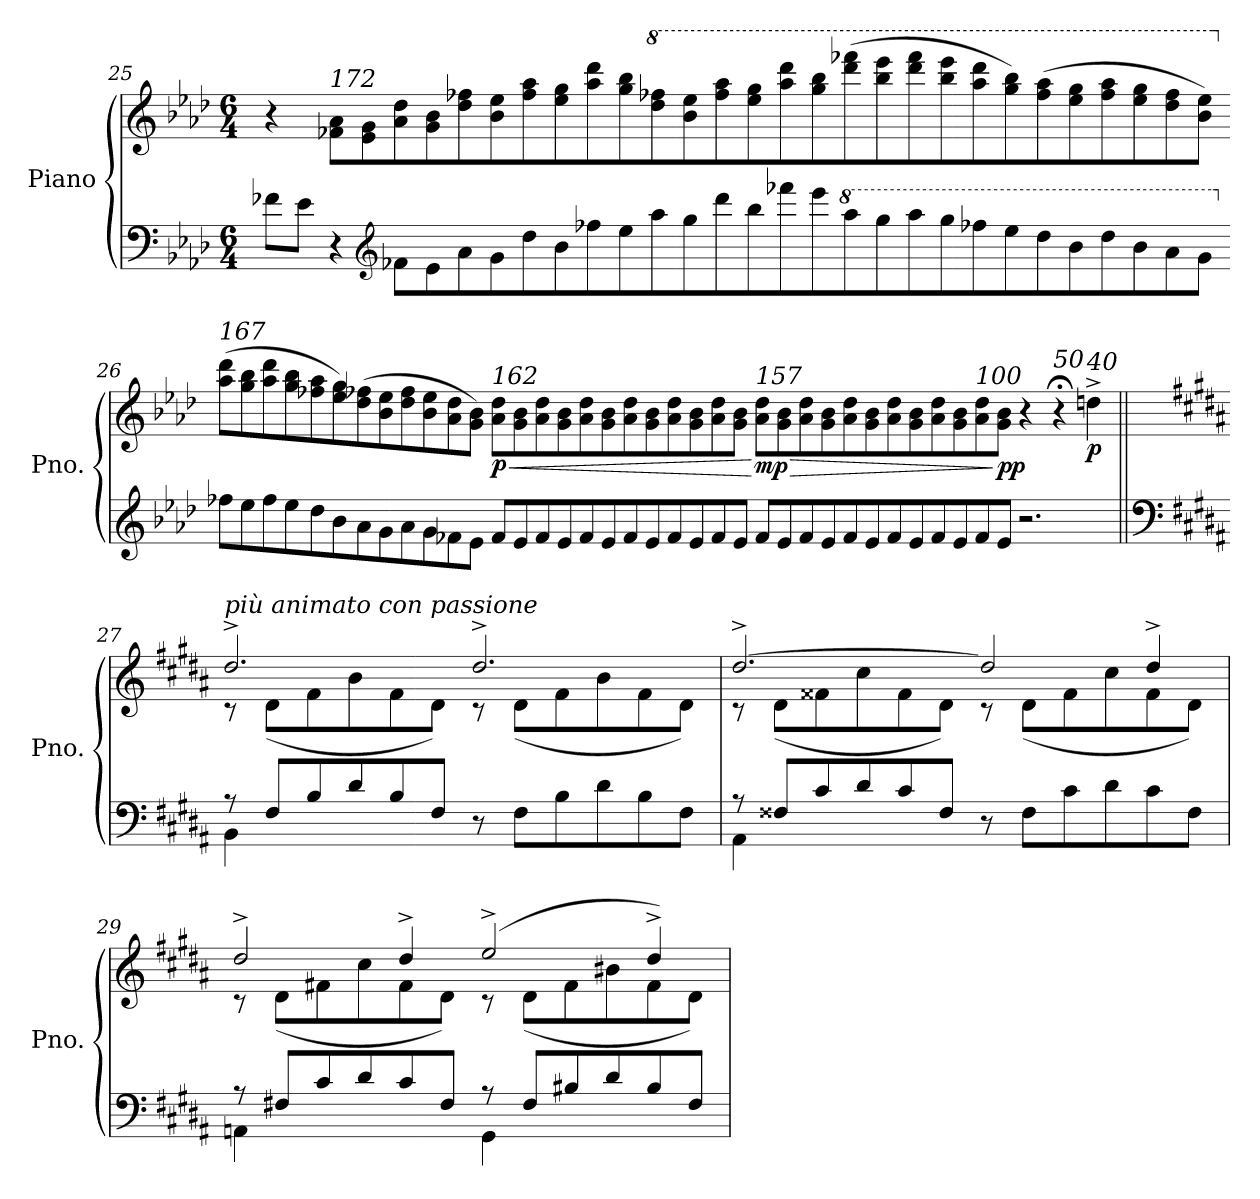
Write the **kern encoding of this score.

**kern	**kern	**dynam
*part1	*part1	*part1
*staff2	*staff1	*staff1/2
*I"Piano	*	*
*I'Pno.	*	*
*clefF4	*clefG2	*
*k[b-e-a-d-]	*k[b-e-a-d-]	*
*M6/4	*M6/4	*
=25	=25	=25
8f-X\	4r	.
8e-\J	.	.
!	!LO:TX:a:i:t=172	!
4r	8f-X!\ 8a-!\L	.
.	8e-!\ 8g!\	.
*clefG2	*	*
8f-X!\L	8a-!\ 8dd-!\	.
8e-!\	8g!\ 8b-!\	.
8a-!\	8dd-!\ 8ff-X!\	.
8g!\	8b-!\ 8ee-!\	.
8dd-!\	8ff-!\ 8aa-!\	.
8b-!\	8ee-!\ 8gg!\	.
8ff-X!\	8aa-!\ 8ddd-!\	.
8ee-!\	8gg!\ 8bb-!\	.
*	*8va	*
8aa-!\	8ddd-!\ 8fff-X!\	.
8gg!\	8bb-!\ 8eee-!\	.
8ddd-!\	8fff-!\ 8aaa-!\	.
8bb-!\	8eee-!\ 8ggg!\	.
8fff-X!\	8aaa-!\ 8dddd-!\	.
8eee-!\	8ggg!\ 8bbb-!\	.
*8va	*	*
8aaa-!\	(>8dddd-!\ 8ffff-X!\	.
8ggg!\	8bbb-!\ 8eeee-!\	.
8aaa-!\	8dddd-!\ 8ffff-!\	.
8ggg!\	8bbb-!\ 8eeee-!\	.
8fff-X!\	8aaa-!\ 8dddd-!\	.
8eee-!\	8ggg!\ 8bbb-!\)	.
8ddd-!\	(>8fff-!\ 8aaa-!\	.
8bb-!\	8eee-!\ 8ggg!\	.
8ddd-!\	8fff-!\ 8aaa-!\	.
8bb-!\	8eee-!\ 8ggg!\	.
8aa-!\	8ddd-!\ 8fff-!\	.
8gg!\J	8bb-!\ 8eee-!\J)	.
!!LO:LB:g=z
=26-	=26-	=26-
*X8va	*	*
*	*X8va	*
!	!LO:TX:a:i:t=167	!
8ff-X!\L	(>8aa-!\ 8ddd-!\L	.
8ee-!\	8gg!\ 8bb-!\	.
8ff-!\	8aa-!\ 8ddd-!\	.
8ee-!\	8gg!\ 8bb-!\	.
8dd-!\	8ff-X!\ 8aa-!\	.
8b-!\	8ee-!\ 8gg!\)	.
8a-!\	(>8dd-!\ 8ff-X!\	.
8g!\	8b-!\ 8ee-!\	.
8a-!\	8dd-!\ 8ff-!\	.
8g!\	8b-!\ 8ee-!\	.
8f-X!\	8a-!\ 8dd-!\	.
8e-!\J	8g!\ 8b-!\J)	.
!	!LO:TX:a:i:t=162	!
!	!	!LO:HP:b
!	!	!LO:DY:n=1:b
8f-!/L	8a-!\ 8dd-!\L	< p
8e-!/	8g!\ 8b-!\	.
8f-!/	8a-!\ 8dd-!\	.
8e-!/	8g!\ 8b-!\	.
8f-!/	8a-!\ 8dd-!\	.
8e-!/	8g!\ 8b-!\	.
8f-!/	8a-!\ 8dd-!\	.
8e-!/	8g!\ 8b-!\	.
8f-!/	8a-!\ 8dd-!\	.
8e-!/	8g!\ 8b-!\	.
8f-!/	8a-!\ 8dd-!\	.
8e-!/J	8g!\ 8b-!\J	.
!	!LO:TX:a:i:t=157	!
!	!	!LO:HP:n=1:b
!	!	!LO:DY:n=2:b
8f-!/L	8a-!\ 8dd-!\L	[ > mp
8e-!/	8g!\ 8b-!\	.
8f-!/	8a-!\ 8dd-!\	.
8e-!/	8g!\ 8b-!\	.
8f-!/	8a-!\ 8dd-!\	.
8e-!/	8g!\ 8b-!\	.
8f-!/	8a-!\ 8dd-!\	.
8e-!/	8g!\ 8b-!\	.
8f-!/	8a-!\ 8dd-!\	.
8e-!/	8g!\ 8b-!\	.
!	!LO:TX:a:i:t=100	!
8f-!/	8a-!\ 8dd-!\	.
!	!	!LO:DY:n=3:b
8e-!/J	8g!\ 8b-!\J	] pp
2.r	4r	.
!	!LO:TX:a:i:t=50	!
.	4r;<	.
!	!LO:TX:a:i:t=40	!
!	!	!LO:DY:n=4:b
.	4ddn^\	p
!!LO:PB:g=z
=27||	=27||	=27||
*clefF4	*	*
*k[f#c#g#d#a#]	*k[f#c#g#d#a#]	*
*^	*^	*
!	!	!LO:TX:a:i:t=più animato con passione	!	!
8r	4BB\	2.dd#^/	8r	.
8F#/L	.	.	(<8d#\L	.
8B/	1ryy	.	8f#\	.
8d#/	.	.	8b\	.
8B/	.	.	8f#\	.
8F#/J	.	.	8d#\J)	.
8r	.	2.dd#^/	8r	.
8F#\L	.	.	(<8d#\L	.
8B\	.	.	8f#\	.
8d#\	.	.	8b\	.
8B\	4ryy	.	8f#\	.
8F#\J	.	.	8d#\J)	.
=28	=28	=28	=28	=28
8r	4AA#\	[2.dd#^/	8r	.
8F##X/L	.	.	(<8d#\L	.
8c#/	1ryy	.	8f##X\	.
8d#/	.	.	8cc#\	.
8c#/	.	.	8f##\	.
8F##/J	.	.	8d#\J)	.
8r	.	2dd#/]	8r	.
8F##\L	.	.	(<8d#\L	.
8c#\	.	.	8f##\	.
8d#\	.	.	8cc#\	.
8c#\	4ryy	4dd#^/	8f##\	.
8F##\J	.	.	8d#\J)	.
=29	=29	=29	=29	=29
8r	4AAn\	2dd#^/	8r	.
8F#X/L	.	.	(<8d#\L	.
8c#/	2ryy	.	8f#X\	.
8d#/	.	.	8cc#\	.
8c#/	.	4dd#^/	8f#\	.
8F#/J	.	.	8d#\J)	.
8r	4GG#\	(>2ee^/	8r	.
8F#/L	.	.	(<8d#\L	.
8B#X/	2ryy	.	8f#\	.
8d#/	.	.	8b#X\	.
8B#/	.	4dd#^/)	8f#\	.
8F#/J	.	.	8d#\J)	.
*v	*v	*	*	*
*	*v	*v	*
=	=	=
*-	*-	*-
